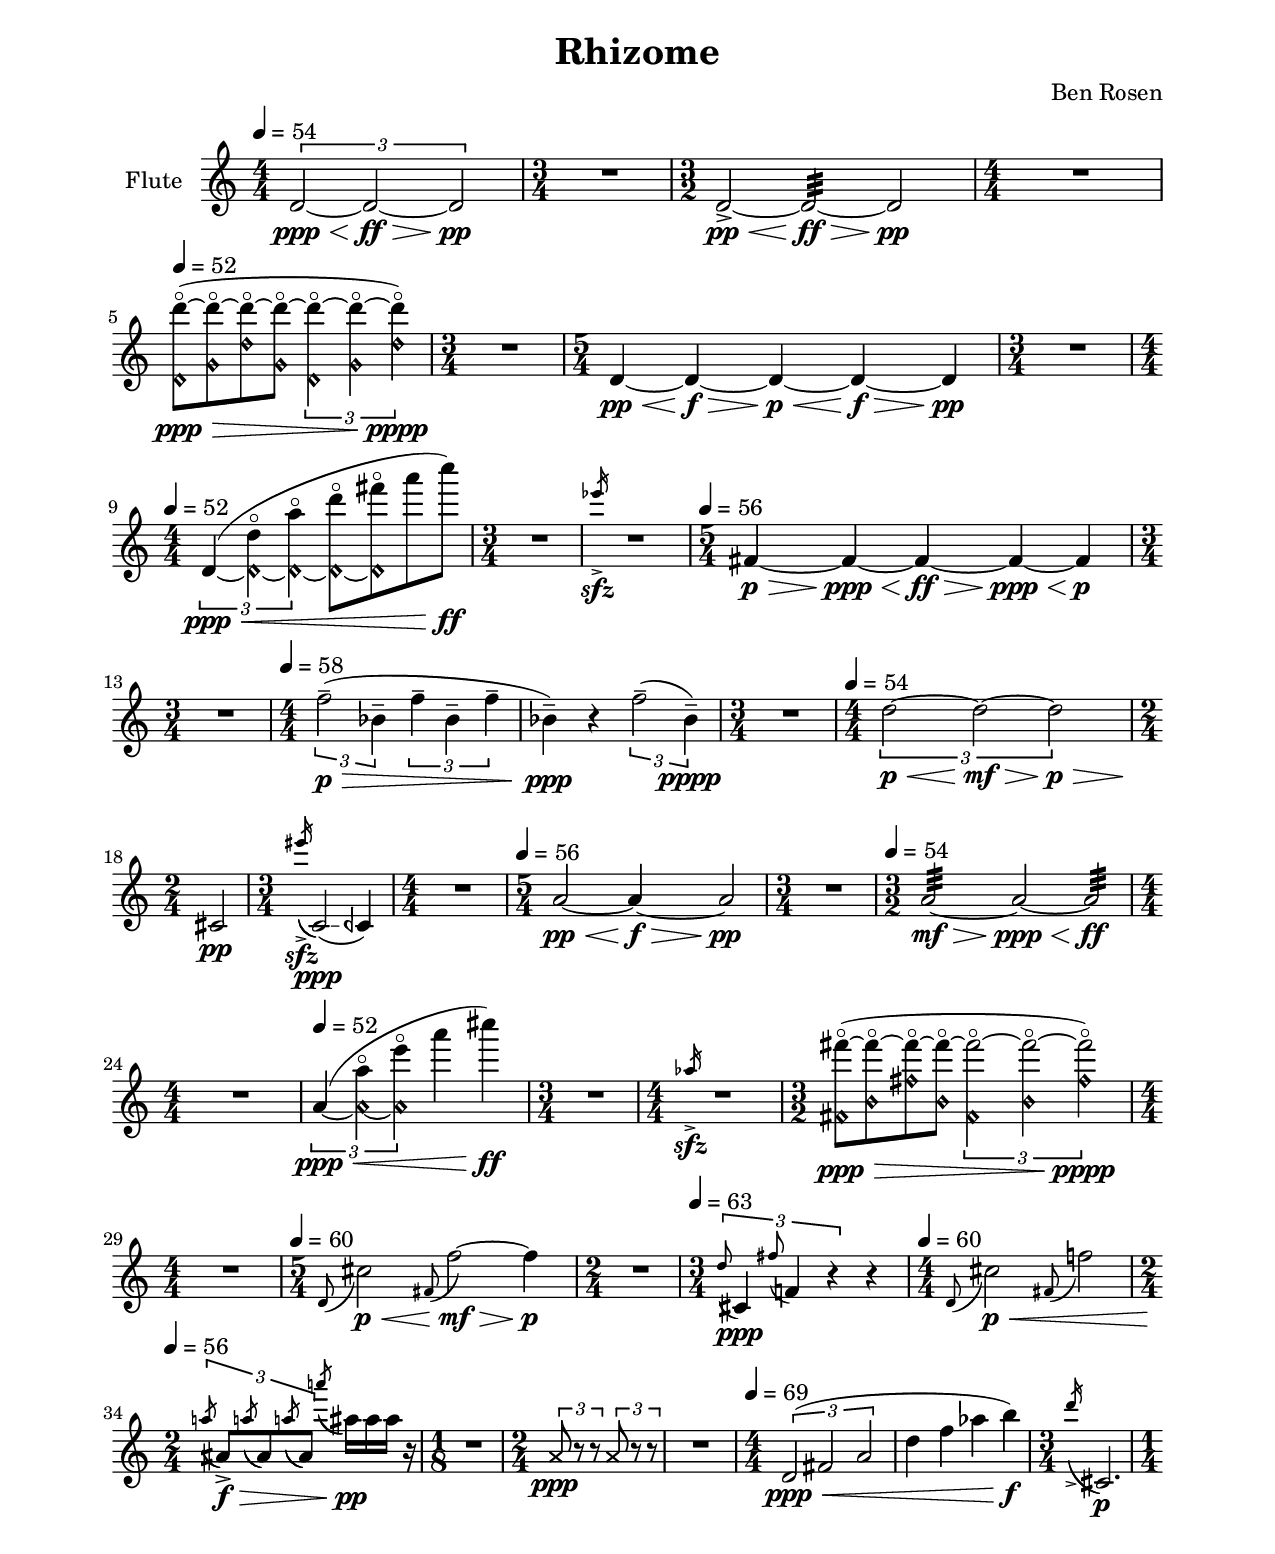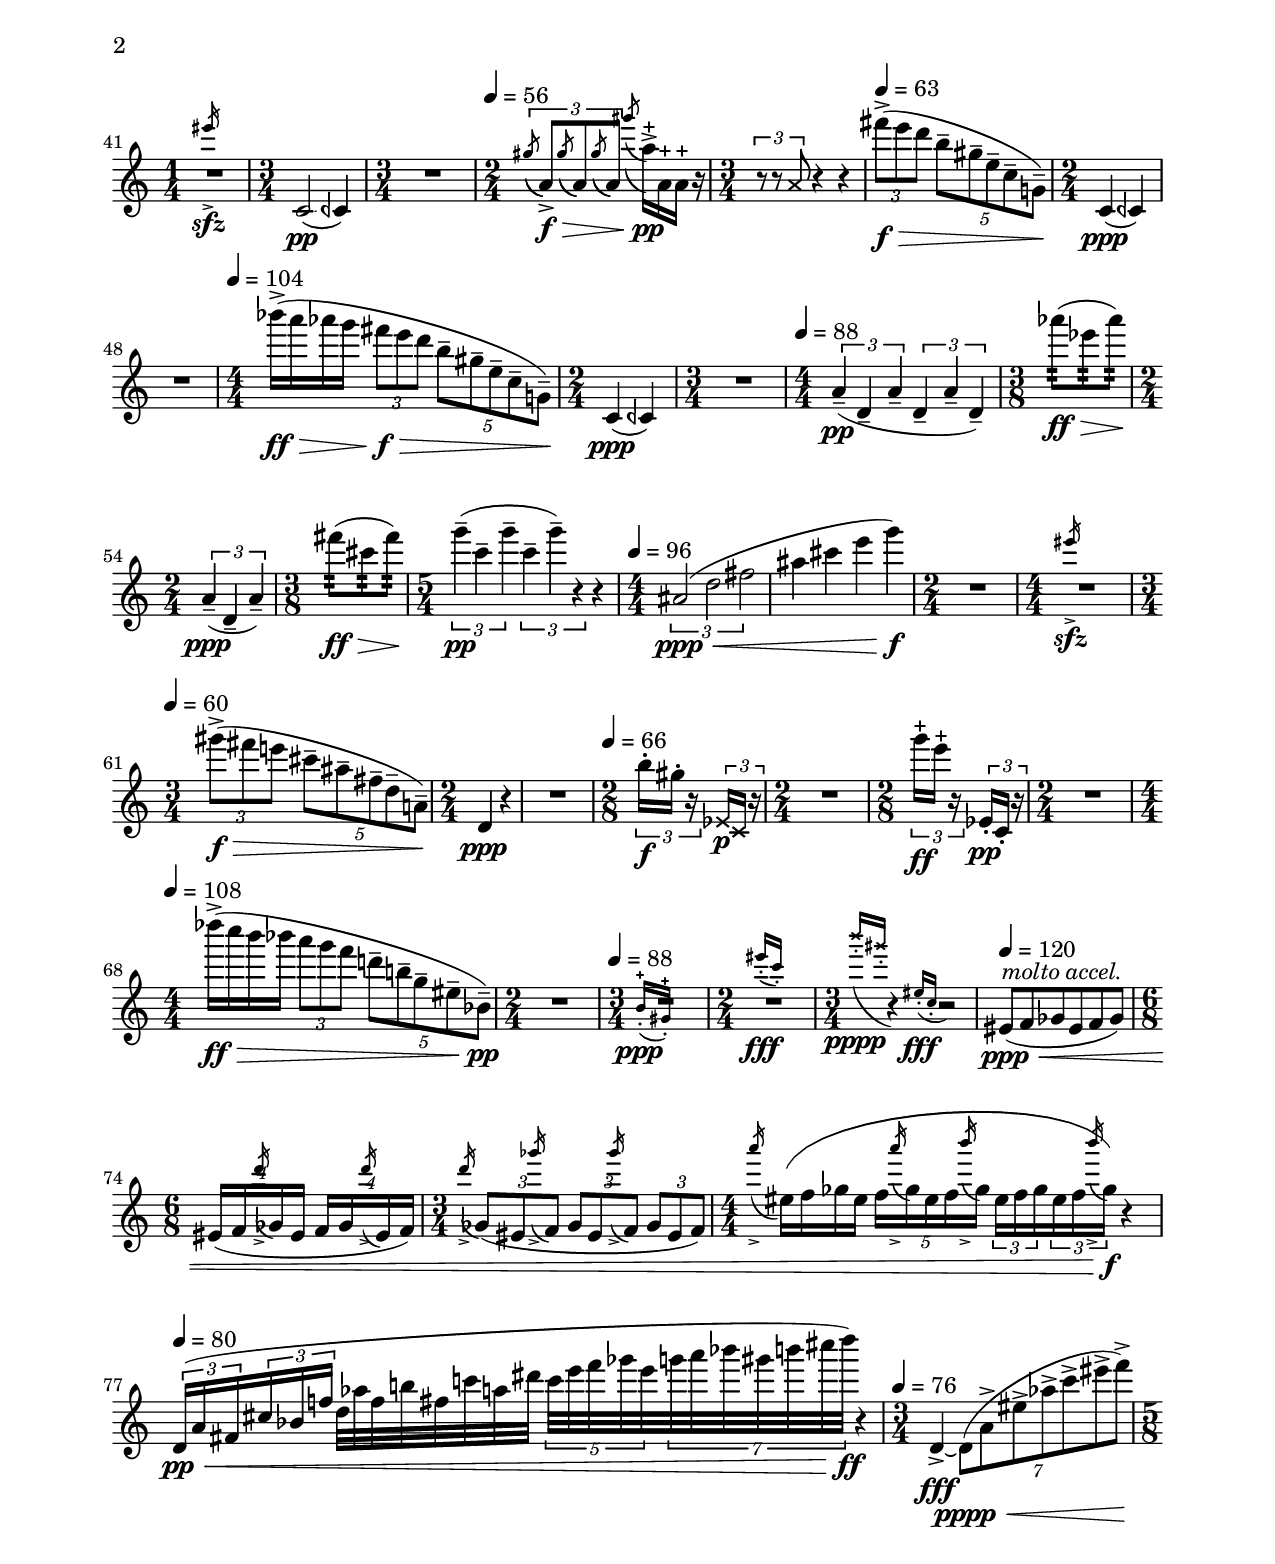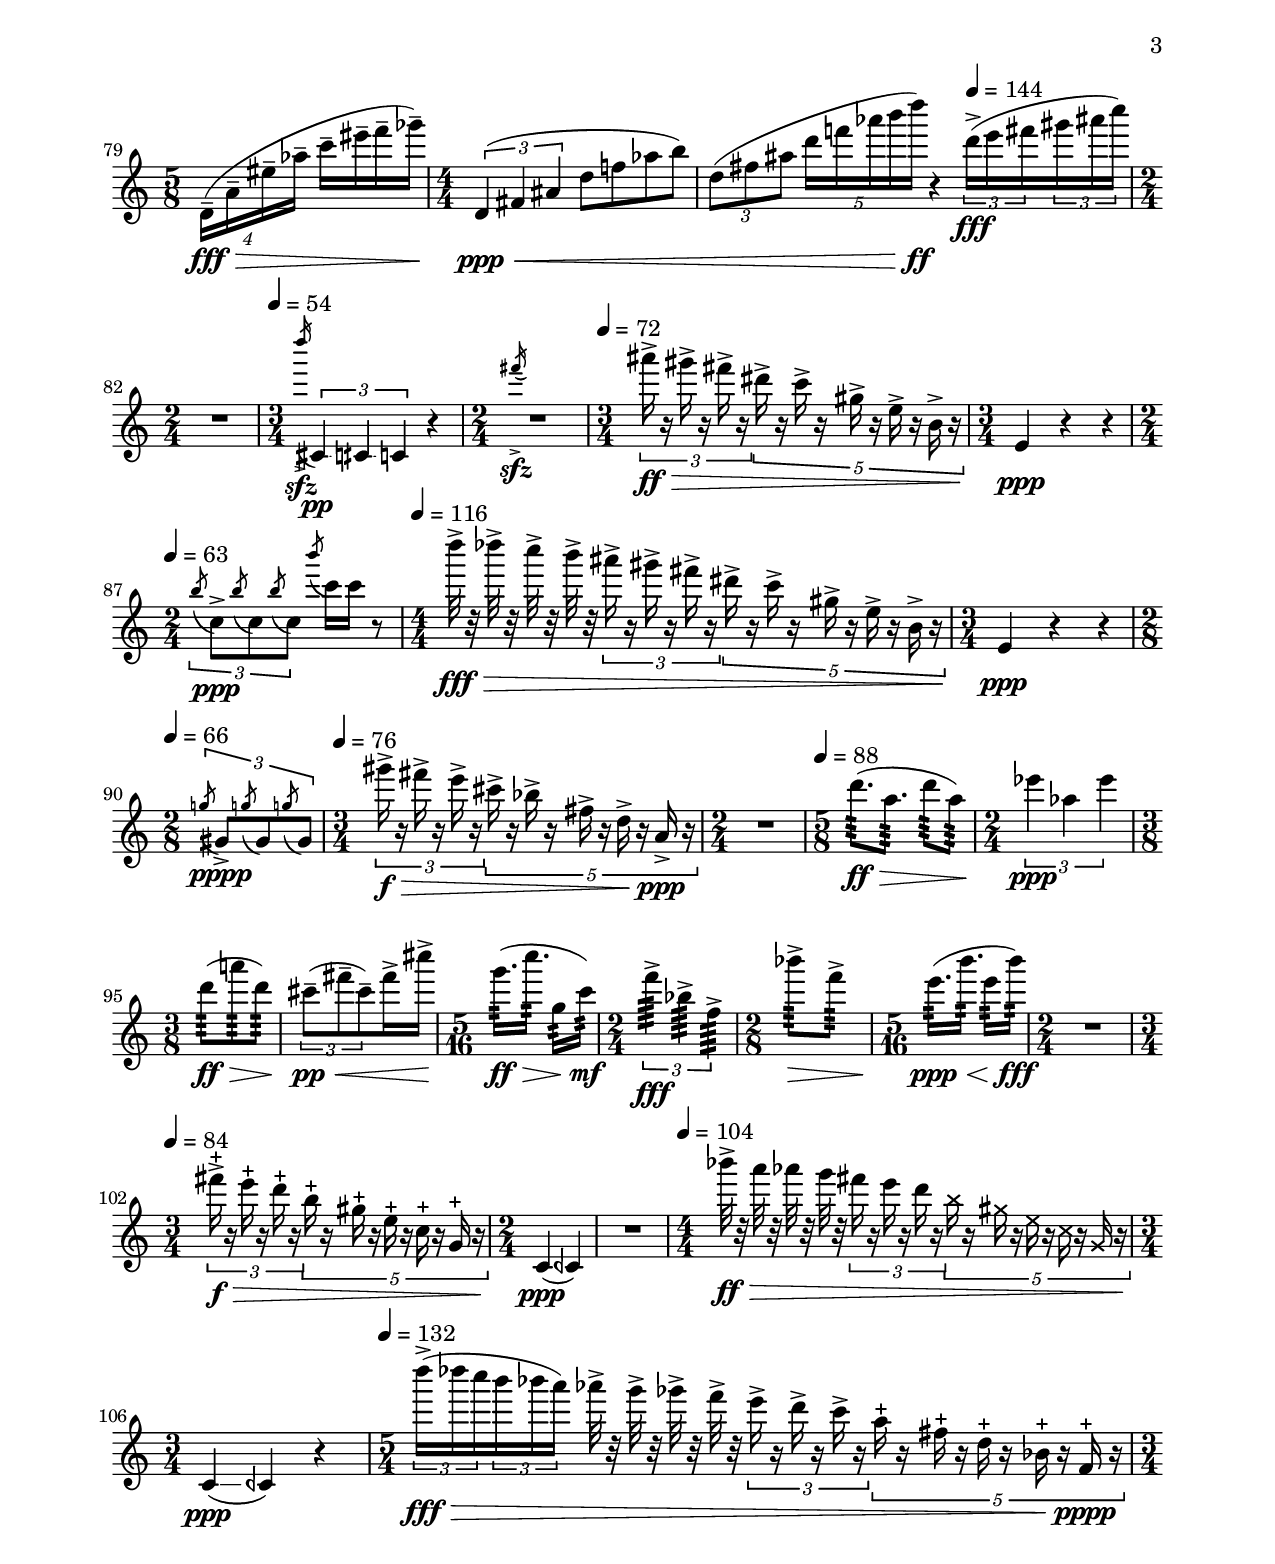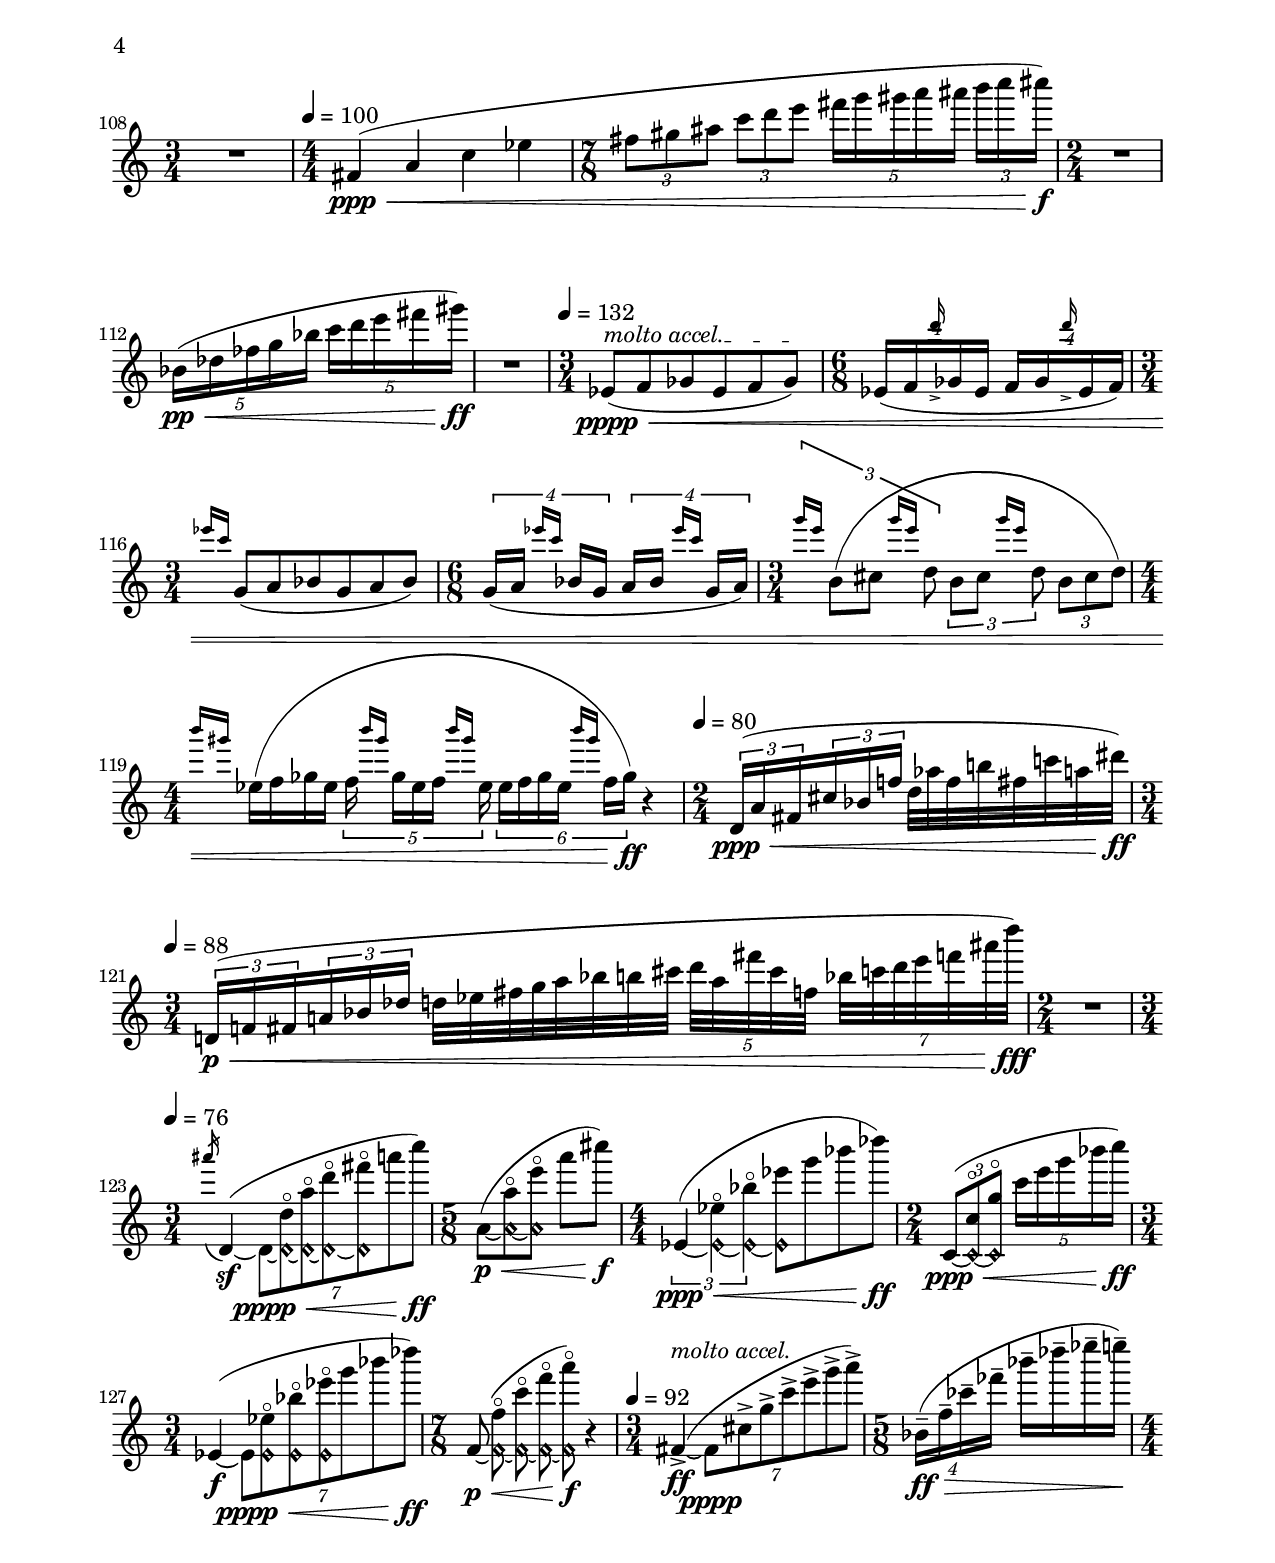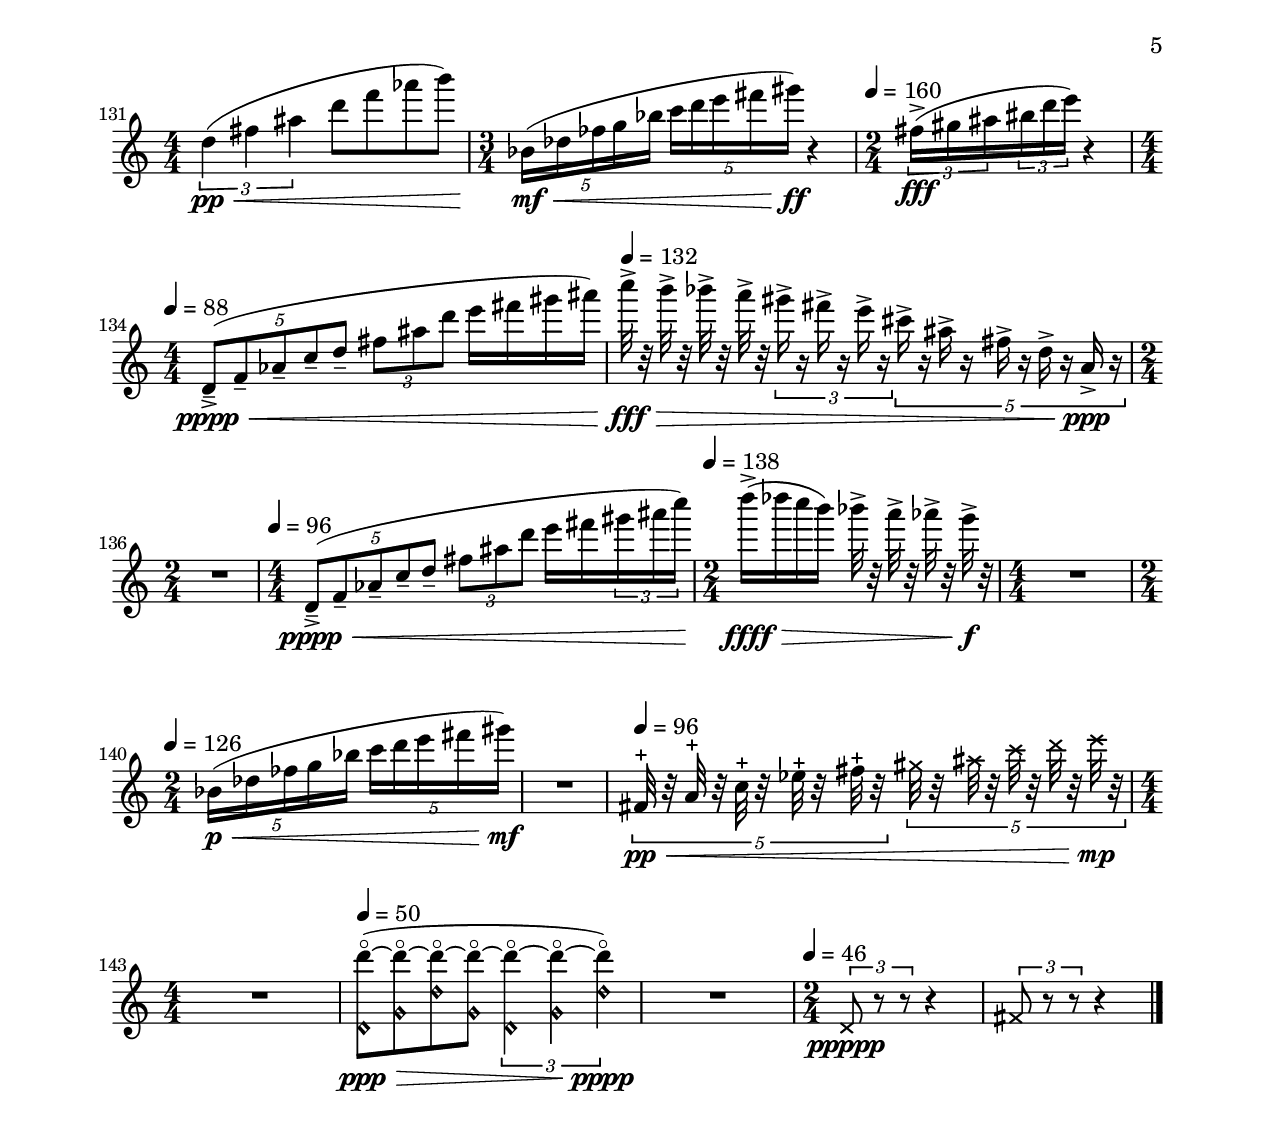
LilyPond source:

\version "2.23.82"

\include "settings.ily"
\include "style.ily"

\header {
  title = "Rhizome"
  composer = "Ben Rosen"
}

flute = \relative c' {
  \numericTimeSignature
  \time 4/4
  \tempo 4=54

  \tuplet 3/2 { d2~\ppp\< d~\ff\> d\pp } |

  \time 3/4
  R2. |

  \time 3/2
  d2~->\pp\< d:32~\ff\> d\pp |

  \time 4/4
  R1 |

  \break
  \tempo 4=52
  \shape #'((0 . 1) (0 . 0.5) (0 . 0.5) (0 . 1)) Slur

  <d''\flageolet d,,\harmonic>8~\ppp\>(
  <d\flageolet g,,\harmonic>~
  <d\flageolet d,\harmonic>~
  <d\flageolet g,,\harmonic>~
  \tuplet 3/2 {
    <d\flageolet d,,\harmonic>4~
    <d\flageolet g,,\harmonic>~
    <d\flageolet d,\harmonic>\pppp)
  }  |

  \time 3/4
  R2. |

  \time 5/4

  d,,4~\pp\< d~\f\> d~\p\< d~\f\> d\pp  |

  \time 3/4
  R2. |

  \tempo 4=52
  \time 4/4
  \shape #'((0 . 1) (0 . 2) (0 . 0.5) (0 . 0)) Slur
  \tieDown

  \tuplet 3/2 {
    d4~\ppp\<(
    \once \stemDown <d'\flageolet d,\harmonic~>
    <a'\flageolet d,,\harmonic~>
  }
  <d\flageolet d,,\harmonic~>8
  <fs\flageolet d,,\harmonic>
  a c\ff)

  \tieNeutral

  \time 3/4
  R2. |
  \slashedGrace ef,16->\sfz R2. |

  \tempo 4=56
  \time 5/4

  fs,,4~\p\> fs~\ppp\< fs~\ff\> fs~\ppp\< fs\p |

  \time 3/4
  R2. |

  \tempo 4=58
  \time 4/4
  \tuplet 3/2 { f'2--\p\>( bf,4-- } \tuplet 3/2 { f'-- bf,-- f'-- } |
  bf,--\ppp) r \tuplet 3/2 { f'2--( bf,4--\pppp) } |
  \time 3/4

  R2. |
  \time 4/4

  \tempo 4=54

  \tuplet 3/2 { d2~\p\< d~\mf\> d\p\> } |

  \time 2/4
  cs,2\pp |

  \time 3/4
  \acciaccatura es''16->\sfz( c,,2\ppp \glissando)( cqf4) |

  \time 4/4
  R1 |

  \tempo 4=56
  \time 5/4

  a'2~\pp\< a4~\f\> a2\pp

  \time 3/4
  R2. |

  \tempo 4=54
  \time 3/2
  a2:32~\mf\> a~\ppp\< a:32\ff

  \time 4/4
  R1 |

  \tempo 4=52
  \shape #'((0 . 1) (0 . 2) (0 . 0.5) (0 . 0.5)) Slur
  \tieDown

  \tuplet 3/2 {
    a4~\ppp\<(
    <a'\flageolet a,\harmonic~>
    <e'\flageolet a,,\harmonic>
  }
  a cs\ff) |

  \tieNeutral

  \time 3/4
  R2. |

  \time 4/4
  \slashedGrace af,16->\sfz R1 |

  \time 3/2
  \shape #'((0 . 1) (0 . 0.5) (0 . 0.5) (0 . 1)) Slur

  <fs'\flageolet fs,,\harmonic>8~\ppp\>(
  <fs\flageolet b,,\harmonic>~
  <fs\flageolet fs,\harmonic>~
  <fs\flageolet b,,\harmonic>~
  \tuplet 3/2 {
    <fs\flageolet fs,,\harmonic>2~
    <fs\flageolet b,,\harmonic>~
    <fs\flageolet fs,\harmonic>\pppp)
  } |

  \break

  \time 4/4
  R1 |

  \tempo 4=60
  \time 5/4
  \appoggiatura d,,8 cs'2\p\< \appoggiatura fs,8 f'2~\mf\> f4\p |

  \time 2/4
  R2 |

  \tempo 4=63
  \time 3/4
  \tuplet 3/2 { \appoggiatura d8 cs,4\ppp \appoggiatura fs'8 f,!4 r } r

  \tempo 4=60
  \time 4/4
  \appoggiatura d8 cs'2\p\< \appoggiatura fs,8 f'!2 |

  \tempo 4=56
  \time 2/4
  \tuplet 3/2 {
    \acciaccatura a!8( as,8->\f\>)
    \acciaccatura a'!8( as,)
    \acciaccatura a'!8( as,)
  }
  \acciaccatura a''!8( as,16\pp) as as r |

  \time 1/8
  R8 |

  \time 2/4

  \xNotesOn
  \tuplet 3/2 { a,8\ppp r r } \tuplet 3/2 { a r r }
  \xNotesOff |

  R2 |

  \tempo 4=69
  \time 4/4
  \tuplet 3/2 { d,2\ppp\<( fs a } |
  d4 f af b\f) |

  \time 3/4
  \acciaccatura d16->( cs,,2.\p) |

  \time 1/4
  \slashedGrace es''16->\sfz R4 |

  \time 3/4
  c,,2\pp \glissando( cqf4) |

  \time 3/4
  R2. |

  \tempo 4=56
  \time 2/4
  \tuplet 3/2 {
    \acciaccatura gs''8( a,8->\f\>)
    \acciaccatura gs'8( a,)
    \acciaccatura gs'8( a,)
  }
  \acciaccatura gs''8( a,16->-+\pp) a,-+ a-+ r |

  \time 3/4
  \xNotesOn
  \tuplet 3/2 { r8 r a }
  \xNotesOff r4 r |

  \tempo 4=63
  \tuplet 3/2 { fs''8->\f\>( e d } \tuplet 5/4 { b-- gs-- e-- c-- g!--) } |

  \time 2/4
  c,4\ppp( \glissando cqf) |
  R2 |

  \tempo 4=104
  \time 4/4
  bf'''16->\ff\>( a af g
  \tuplet 3/2 { fs8\f\> e d }
  \tuplet 5/4 { b-- gs-- e-- c-- g!--) } |

  \time 2/4
  c,4(\ppp \glissando cqf) |

  \time 3/4
  R2. |

  \tempo 4=88
  \time 4/4
  \tuplet 3/2 { a'4--\pp( d,-- a'--} \tuplet 3/2 { d,-- a'-- d,--) }

  \time 3/8
  af'''8:32\ff\>( ef:32 af:32) |

  \time 2/4
  \tuplet 3/2 { a,,4--\ppp( d,-- a'--) } |

  \time 3/8
  fs''8:32\ff\>( cs:32 fs:32) |

  \time 5/4
  \tuplet 3/2 { g4--\pp( c,-- g'-- } \tuplet 3/2 { c,-- g'--) r } r

  \tempo 4=96
  \time 4/4
  \tuplet 3/2 { as,,2\ppp\<( d fs } |
  as4 cs e g\f) |

  \time 2/4
  R2 |

  \time 4/4
  \slashedGrace es16->\sfz R1 |

  \tempo 4=60
  \time 3/4
  \tuplet 3/2 { gs8->\f\>( fs e! } \tuplet 5/4 { cs-- as-- fs-- d-- a!--) } |

  \time 2/4
  d,4\ppp r |
  R2 |

  \tempo 4=66
  \time 2/8
  \tuplet 3/2 { b''16-.\f gs-. r }
  \xNotesOn
  \tuplet 3/2 { ef,\p c r }
  \xNotesOff

  \time 2/4
  R2 |

  \time 2/8
  \tuplet 3/2 { g'''16-+\ff e-+ r } \tuplet 3/2 { ef,,-.\pp c-. r }

  \time 2/4
  R2 |

  \tempo 4=108
  \time 4/4
  df'''16->\ff\>( c b bf
  \tuplet 3/2 { a8 g f }
  \tuplet 5/4 { d!-- b!-- g-- es-- bf--\pp) } |

  \time 2/4
  R2 |

  \tempo 4 = 88
  \time 3/4
  \acciaccatura { b16-+-.\ppp gs-+-. }
  R2. |

  \time 2/4
  \acciaccatura { es''16-.\fff c-. }
  R2 |

  \time 3/4
  \xNotesOn
  \acciaccatura { b'16-.\pppp gs-. }
  \xNotesOff
  r4 \acciaccatura { es,16-.\fff c-. } r2 |

  \tempo 4 = 120
  \override TextSpanner.bound-details.left.text = "molto accel."
  es,8\ppp\<(\startTextSpan f gf es f gf)\stopTextSpan

  \time 6/8
  \tuplet 4/6 {
    es16( f \acciaccatura d''-> gf,, es
  }
  \tuplet 4/6 {
    f gf \acciaccatura d''-> es,, f)
  } |

  \time 3/4
  \acciaccatura d''16->
  \tuplet 3/2 {
    gf,,8( es
    \acciaccatura gf''16-> f,,8
  }
  \tuplet 3/2 {
    gf8 es \acciaccatura gf''16-> f,,8
  }
  \tuplet 3/2 { gf8 es f) } |

  \time 4/4
  \acciaccatura a''16-> es,16( f gf es
  \tuplet 5/4 {
    f \acciaccatura a'-> gf, es f \acciaccatura b'-> gf,
  }
  \tuplet 3/2 { es f gf }
  \tuplet 3/2 { es f \acciaccatura b'-> gf,\f) } r4 |

  \tempo 4 = 80
  \tuplet 3/2 { d,16\pp\<( a' fs }
  \tuplet 3/2 { cs' bf f'! } d32 af' f b! fs c'! a! ds
  \tuplet 5/4 { c e f gf e }
  \tuplet 7/4 { g a bf gs b! cs d\ff) } r4 |

  \tempo 4 = 76
  \time 3/4
  d,,,->\fff~ \tuplet 7/4 { d8\pppp\<( a'-> es'-> af->  c-> es-> f->) } |

  \time 5/8
  \tuplet 4/6 {d,,16--\fff\>( a'-- es'-- af-- } c-- es-- f-- gf--) |

  \time 4/4
  \tuplet 3/2 { d,,4\ppp\<( fs as } d8 f! af b) |
  \tuplet 3/2 { d,8( fs as } \tuplet 5/4 { d16 f! af b d\ff) } r4

  \tempo 4 = 144
  \tuplet 3/2 { d,16->\fff( e fs } \tuplet 3/2 { gs as c) }

  \time 2/4
  R2 |

  \tempo 4 = 54
  \time 3/4
  \acciaccatura d16->\sfz
  \tuplet 3/2 { cs,,,4\pp\glissando cqs\glissando c! } r4 |

  \time 2/4
  \acciaccatura fs''16->\sfz
  R2 |

  \tempo 4 = 72
  \time 3/4
  \tuplet 3/2 {as16\ff\>-> r gs-> r fs-> r}
  \tuplet 5/4 {ds-> r c-> r gs-> r e-> r b-> r} |

  \time 3/4
  e,4\ppp r r |

  \tempo 4 = 63
  \time 2/4
  \tuplet 3/2 {
    \acciaccatura b''8 c,8\ppp->
    \acciaccatura b' c,
    \acciaccatura b' c,
  }
  \acciaccatura b'' c,16 c r8 |

  \tempo 4 = 116
  \time 4/4
  d'32\fff\>-> r df-> r c-> r b-> r
  \tuplet 3/2 {as16-> r gs-> r fs-> r }
  \tuplet 5/4 { ds-> r c-> r gs-> r e-> r b-> r } |

  \time 3/4
  e,4\ppp r r |

  \tempo 4 = 66
  \time 2/8
  \tuplet 3/2 {
    \acciaccatura g'!8 gs,\pppp-> \acciaccatura g'! gs, \acciaccatura g'! gs,
  } |

  \tempo 4 = 76
  \time 3/4
  \tuplet 3/2 {gs''16\f\>-> r fs-> r e-> r}
  \tuplet 5/4 {cs-> r bf-> r fs-> r d-> r a\ppp-> r} |

  \time 2/4
  R2 |

  \tempo 4 = 88
  \time 5/8
  d'8.:64\ff\>( a:64 d8:64 a:64) |

  \time 2/4
  \tuplet 3/2 {ef'4\ppp af, ef'} |

  \time 3/8
  d8:64\ff\>( a'!:64 d,:64) |
  \tuplet 3/2 {cs--\pp\<( fs-- cs--)} fs16-> cs'-> |

  \time 5/16
  g16.:64\ff\>( c:64 g,16:64[ c:64]\mf) |

  \time 2/4
  \tuplet 3/2 {f4:64\fff-> bf,:64-> f:64->} |

  \time 2/8
  bf'8:64->\>[ f:64->] |

  \time 5/16
  e16.:64\ppp\<( b':64 e,16:64[ b':64\fff)] |

  \time 2/4
  R2 |

  \tempo 4=84
  \time 3/4
  \tuplet 3/2 {fs16\f\>->-+ r e-+ r d-+ r}
  \tuplet 5/4 {b-+ r gs-+ r e-+ r c-+ r g-+ r} |

  \time 2/4
  c,4(\ppp\glissando cqf) |
  R2 |

  \tempo 4=104
  \time 4/4
  bf'''32\ff\>-> r a r af r g r
  \tuplet 3/2 {fs16 r e r d r }
  \tuplet 5/4 {\xNotesOn b r gs r e r c r g r \xNotesOff } |

  \time 3/4
  c,4(\ppp\glissando cqf) r |

  \tempo 4=132
  \time 5/4
  \tuplet 3/2 {d'''16->\fff\>( df c}
  \tuplet 3/2 {b bf a)} af32-> r g-> r gf-> r f-> r
  \tuplet 3/2 {e16-> r d-> r c-> r }
  \tuplet 5/4 {a-+ r fs-+ r d-+ r bf-+ r f\pppp-+ r } |

  \time 3/4
  R2. |

  \tempo 4=100
  \time 4/4
  fs4\ppp\<( a c  ef |

  \time 7/8
  \tuplet 3/2 { fs8 gs as }
  \tuplet 3/2 { c d e }
  \tuplet 5/4 { fs16 g gs a as }
  \tuplet 3/2 { b c cs\f) } |

  \time 2/4
  R2 |
  \tuplet 5/4 { bf,,16\pp\<( df ff g bf } \tuplet 5/4 { c d e fs gs\ff) } |
  R2 |

  \tempo 4=132
  \time 3/4
  \override TextSpanner.bound-details.left.text = "molto accel."
  ef,,8\pppp\<(\startTextSpan f gf ef f gf)\stopTextSpan |

  \time 6/8
  \tuplet 4/6 { ef16( f \grace d''-> gf,, ef }
  \tuplet 4/6 { f gf \grace d''-> ef,, f) } |

  \time 3/4
  \grace {ef'' c} g,8( a bf g a bf) |

  \time 6/8
  \tuplet 4/6 {g16( a \grace {ef'' c} bf, g}
  \tuplet 4/6 {a bf \grace {ef' c} g, a)} |

  \time 3/4
  \tuplet 3/2 {\grace {g'' e} b,8( cs \grace {g''16 e} d,8}
  \tuplet 3/2 {b cs \grace {g''16 e} d,8}
  \tuplet 3/2 {b8 cs d)} |

  \time 4/4
  \grace {b''16 gs} ef,( f gf ef
  \tuplet 5/4 {f \grace {b'16 gs} gf, ef f \grace {b'16 gs} ef,}
  \tuplet 6/4 {ef f gf ef \grace {b''16 gs} f, gf\ff)} r4 |

  \tempo 4=80
  \time 2/4
  \tuplet 3/2 {d,16\ppp\<( a' fs }
  \tuplet 3/2 { cs' bf f'! } d32 af' f b! fs c'! a! ds)\ff |

  \tempo 4=88
  \time 3/4
  \tuplet 3/2 {d,,!16\p\<( f! fs}
  \tuplet 3/2 {a! bf df!} d32 ef fs g a bf b cs
  \tuplet 5/4 {d[ a fs' cs f,]}
  \tuplet 7/4 {bf c d e f as d\fff)} |

  \time 2/4
  R2 |

  \tempo 4=76
  \time 3/4
  \acciaccatura as16 d,,,4\sf~(
  \tuplet 7/4 {
    \tieDown
    d8\pppp\<_~
    <d'\flageolet d,\harmonic_~>
    <a'\flageolet d,,\harmonic~>
    <d\flageolet d,,\harmonic_~>
    \tieNeutral
    <fs\flageolet d,,\harmonic>
    a c\ff)
  } |

  \time 5/8
  \shape #'((0 . 0.5) (0 . 2) (0 . 2) (0 . 0.5)) Slur
  \tieDown
  a,,\p\<(~ <a'\flageolet a,\harmonic~> <e'\flageolet a,,\harmonic> a cs\f) |
  \tieNeutral

  \time 4/4
  \tuplet 3/2 {
    \shape #'((-1 . 3) (0 . 0) (0 . 0) (0 . 0)) Slur
    \tieDown
    ef,,,4\ppp\<(~
    \once \stemDown
    <ef'\flageolet ef,\harmonic~>
    <bf'\flageolet ef,,\harmonic~>
    \tieNeutral
  }
  <ef ef,,\harmonic>8 g bf df\ff) |

  \time 2/4
  \tuplet 3/2 {
    c,,,\ppp\<~(
    <c'\flageolet c,\harmonic~>
    <g'\flageolet c,,\harmonic>
  }
  \tuplet 5/4 { c16 e g bf c\ff) } |

  \time 3/4
  ef,,,4\f~(
  \tuplet 7/4 {
    ef8\pppp\<
    <ef'\flageolet ef,\harmonic>
    <bf'\flageolet ef,,\harmonic>
    <ef\flageolet ef,,\harmonic>
    g bf df\ff)
  } |

  \time 7/8
  \shape #'((0 . 2) (0 . 1) (0 . 1) (0 . 1)) Slur
  \tieDown
  f,,,\p\<(~
  <f'\flageolet f,\harmonic~>
  <c'\flageolet f,,\harmonic~>
  <f\flageolet f,,\harmonic~>
  \tieNeutral
  <a\flageolet f,,\harmonic>\f) r4 |

  \tempo 4=92
  \time 3/4
  \shape #'((0 . 0) (0 . 1) (0 . 1) (0 . 1)) Slur
  fs,,->\ff~(^\markup { \italic "molto accel." }
  \tuplet 7/4 { fs8\pppp cs'-> g'-> c-> e-> g-> a->) } |

  \time 5/8
  \tuplet 4/6 { bf,,16--\ff\>( f'-- cf'-- ff-- } bf-- df-- ef-- e--) |

  \time 4/4
  \tuplet 3/2 { d,,4\pp\<( fs as } d8 f af b) |

  \time 3/4
  \tuplet 5/4 { bf,,16\mf\<( df ff g bf } \tuplet 5/4 { c d e fs gs\ff) } r4 |

  \tempo 4=160
  \time 2/4
  \tuplet 3/2 { fs,16->\fff( gs as } \tuplet 3/2 { bs d e) } r4 |

  \tempo 4=88
  \time 4/4
  \tuplet 5/4 { d,,8(--->\pppp\< f-- af-- c-- d-- }
\tuplet 3/2 { fs as d } e16 fs gs as) |

\tempo 4=132
c32->\fff\> r b-> r bf-> r a-> r
\tuplet 3/2 { gs16-> r fs-> r e-> r }
\tuplet 5/4 { cs-> r as-> r fs-> r d-> r a->\ppp r } |

\time 2/4
R2 |

\tempo 4=96
\time 4/4
\tuplet 5/4 {
  d,8--->\pppp\<( f-- af-- c-- d--
}
\tuplet 3/2 { fs as d } e16 fs \tuplet 3/2 { gs as c) } |

\tempo 4=138
\time 2/4
d->\ffff\>( df c b) bf32-> r a-> r af-> r g->\f r |

\time 4/4
R1 |

\tempo 4=126
\time 2/4
\tuplet 5/4 {
  bf,,16\p\<( df ff g bf
}
\tuplet 5/4 { c d e fs gs\mf) } |
R2 |

\tempo 4=96
\tuplet 5/4 {
  fs,,32-+\pp\< r a-+ r c-+ r ef-+ r fs-+ r
}
\tuplet 5/4 {
  \xNotesOn
  gs r as r c r d r e\mp r
  \xNotesOff
} |

\time 4/4
R1 |

\tempo 4=50
\shape #'((0 . 1) (0 . 0.5) (0 . 0.5) (0 . 1)) Slur
<d\flageolet d,,\harmonic>8\ppp\>~(
<d\flageolet g,,\harmonic>~
<d\flageolet d,\harmonic>~
<d\flageolet g,,\harmonic>~
\tuplet 3/2 {
  <d\flageolet d,,\harmonic>4~
  <d\flageolet g,,\harmonic>~
  <d\flageolet d,\harmonic>\pppp)
}  |
R1 |

\tempo 4=46
\time 2/4
\tuplet 3/2 { \xNotesOn d,,8\ppppp r r } r4 |
\tuplet 3/2 { \xNotesOn fs8 r r } r4 |
\bar "|."
}

\layout {
  \override Hairpin.minimum-length = #8
}

\score {
  \new Staff \with {
    instrumentName = "Flute"
  } {
    \flute
  }
}
